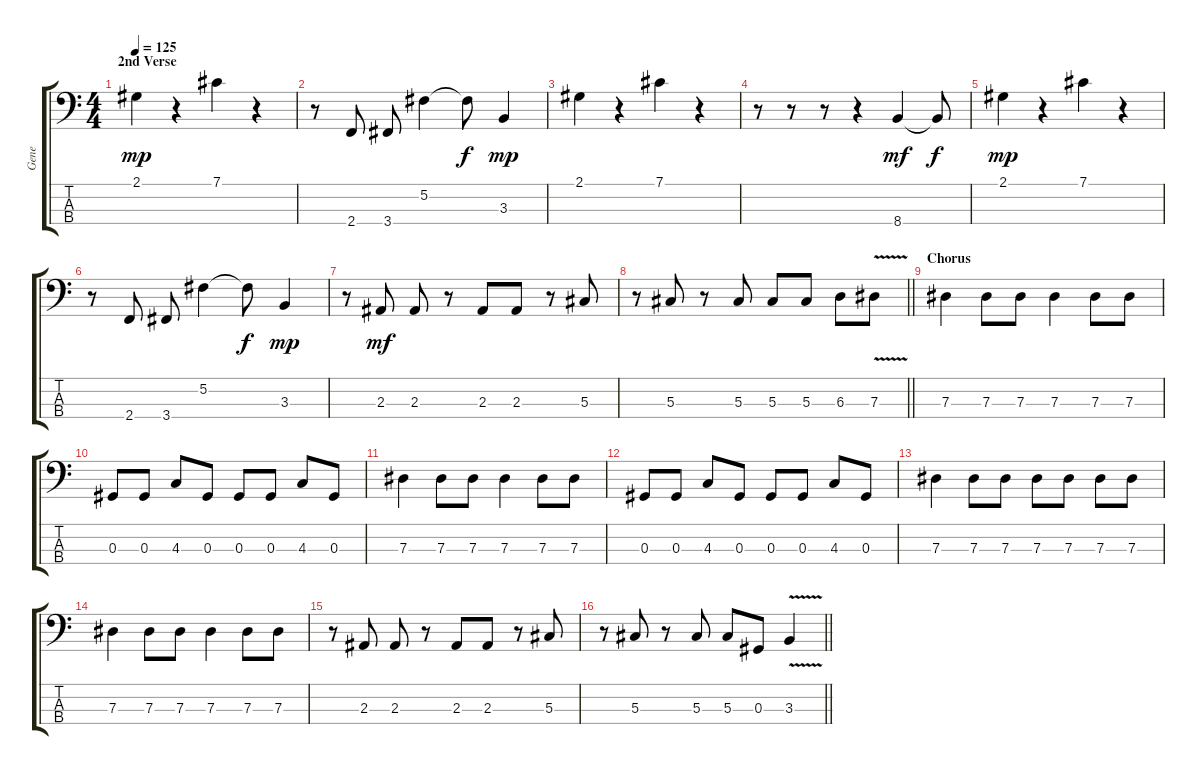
\track ("Gene" "Gene") {instrument electricbassfinger}
\staff {score tabs}
\tuning (Gb2 Db2 Ab1 Eb1) {hide}
\ts (4 4)
\section ("" "2nd Verse")
\tempo 125
\clef f4
\ks c
2.1.4{dy mp} r.4 7.1.4 r.4 |
r.8 2.4.8 3.4.8 5.2.4 5.2{t}.8{dy f} 3.3.4{dy mp} |
2.1.4 r.4 7.1.4 r.4 |
r.8 r.8 r.8 r.4 8.4.4{dy mf} 8.4{t}.8{dy f} |
2.1.4{dy mp} r.4 7.1.4 r.4 |
r.8 2.4.8 3.4.8 5.2.4 5.2{t}.8{dy f} 3.3.4{dy mp} |
r.8 2.3.8{dy mf} 2.3.8 r.8 2.3.8 2.3.8 r.8 5.3.8 |
\barLineRight lightlight
r.8 5.3.8 r.8 5.3.8 5.3.8 5.3.8 6.3.8 7.3{v}.8 |
\section ("" "Chorus")
7.3.4 7.3.8 7.3.8 7.3.4 7.3.8 7.3.8 |
0.3.8 0.3.8 4.3.8 0.3.8 0.3.8 0.3.8 4.3.8 0.3.8 |
7.3.4 7.3.8 7.3.8 7.3.4 7.3.8 7.3.8 |
0.3.8 0.3.8 4.3.8 0.3.8 0.3.8 0.3.8 4.3.8 0.3.8 |
7.3.4 7.3.8 7.3.8 7.3.8 7.3.8 7.3.8 7.3.8 |
7.3.4 7.3.8 7.3.8 7.3.4 7.3.8 7.3.8 |
r.8 2.3.8 2.3.8 r.8 2.3.8 2.3.8 r.8 5.3.8 |
\barLineRight lightlight
r.8 5.3.8 r.8 5.3.8 5.3.8 0.3.8 3.3{v}.4
